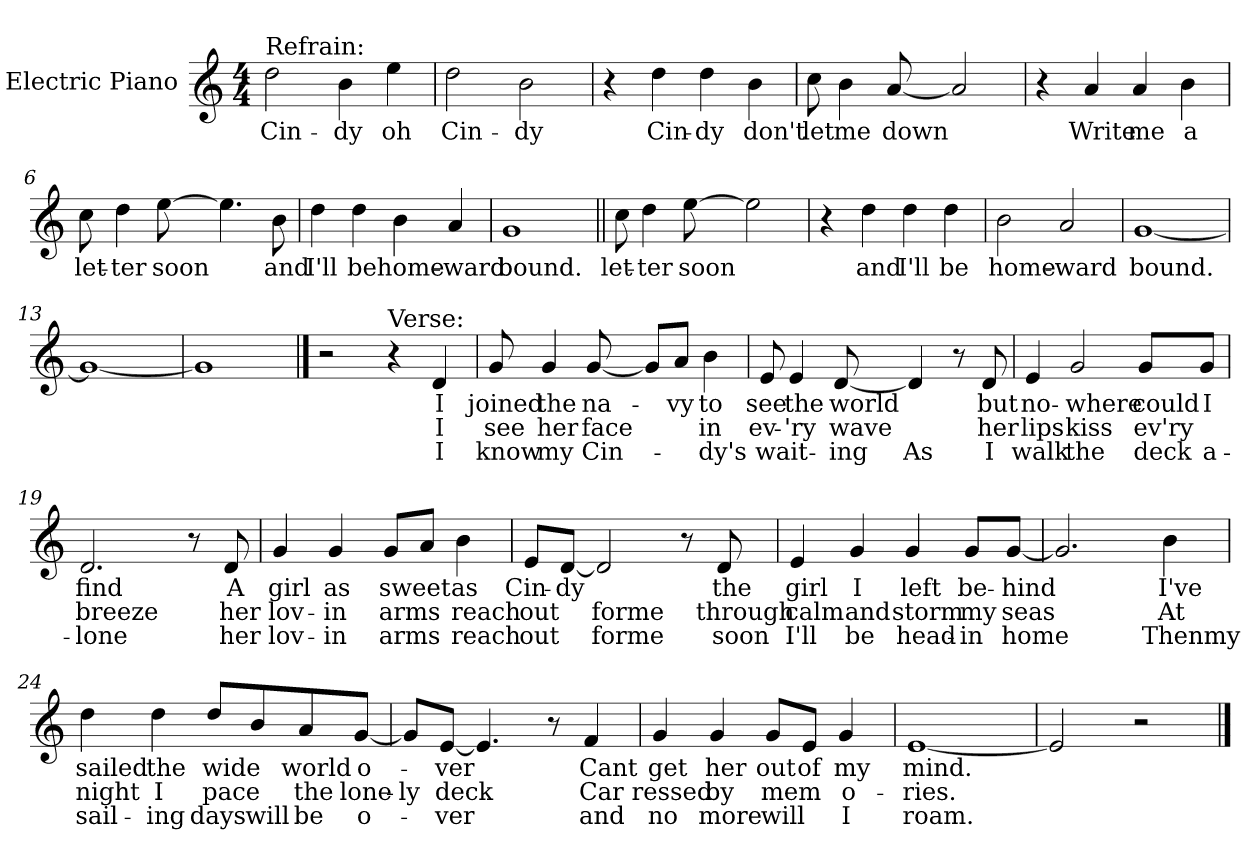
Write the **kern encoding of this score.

**kern	**text	**text	**text
*part1	*part1	*part1	*part1
*staff1	*staff1	*staff1	*staff1
*I"Electric Piano	*	*	*
*I'E.Pno	*	*	*
*clefG2	*	*	*
*k[]	*	*	*
*C:	*	*	*
*M4/4	*	*	*
=1	=1	=1	=1
!LO:TX:a:t=Refrain&colon;	!	!	!
2dd\	Cin-	.	.
4b\	-dy	.	.
4ee\	oh	.	.
=2	=2	=2	=2
2dd\	Cin-	.	.
2b\	-dy	.	.
=3	=3	=3	=3
4r	.	.	.
4dd\	Cin-	.	.
4dd\	-dy	.	.
4b\	don't	.	.
=4	=4	=4	=4
8cc\	let	.	.
4b\	me	.	.
[8a/	down	.	.
2a/]	.	.	.
=5	=5	=5	=5
4r	.	.	.
4a/	Write	.	.
4a/	me	.	.
4b\	a	.	.
!!LO:LB:g=z
=6	=6	=6	=6
8cc\	let-	.	.
4dd\	-ter	.	.
[8ee\	soon	.	.
4.ee\]	.	.	.
8b\	and	.	.
=7	=7	=7	=7
4dd\	I'll	.	.
4dd\	be	.	.
4b\	home-	.	.
4a/	-ward	.	.
=8	=8	=8	=8
1g	bound.	.	.
=9||	=9||	=9||	=9||
8cc\	let-	.	.
4dd\	-ter	.	.
[8ee\	soon	.	.
2ee\]	.	.	.
=10	=10	=10	=10
4r	.	.	.
4dd\	and	.	.
4dd\	I'll	.	.
4dd\	be	.	.
!!LO:LB:g=z
=11	=11	=11	=11
2b\	home-	.	.
2a/	-ward	.	.
=12	=12	=12	=12
[1g	bound.	.	.
=13	=13	=13	=13
1g_	.	.	.
=14	=14	=14	=14
1g]	.	.	.
!!LO:LB:g=z
==15	==15	==15	==15
2r	.	.	.
!LO:TX:a:t=Verse&colon;	!	!	!
4r	.	.	.
4d/	I	I	I
=16	=16	=16	=16
8g/	joined	see	know
4g/	the	her	my
[8g/	na-	face	Cin-
8g/L]	.	.	.
8a/J	-vy	.	.
4b\	to	in	-dy's
=17	=17	=17	=17
8e/	see	ev-	-wait-
4e/	the	-'ry	.
[8d/	world	wave	ing
4d/]	.	.	As
8r	.	.	.
8d/	but	her	I
=18	=18	=18	=18
4e/	no-	lips	walk
2g/	-where	kiss	the
8g/L	could	ev'ry	deck
8g/J	I	.	a-
=19	=19	=19	=19
2.d/	find	breeze	-lone
8r	.	.	.
8d/	A	her	her
!!LO:LB:g=z
=20	=20	=20	=20
4g/	girl	lov-	lov-
4g/	as	-in	-in
8g/L	sweet	arms	arms
8a/J	.	.	.
4b\	as	reach	reach
=21	=21	=21	=21
8e/L	Cin-	out	out
[8d/J	-dy	.	.
2d/]	.	forme	forme
8r	.	.	.
8d/	the	through	soon
=22	=22	=22	=22
4e/	girl	calm	I'll
4g/	I	and	be
4g/	left	storm	head-
8g/L	be-	my	-in
[8g/J	-hind	seas	home
!!LO:LB:g=z
=23	=23	=23	=23
2.g/]	.	.	.
4b\	I've	At	Thenmy
=24	=24	=24	=24
4dd\	sailed	night	sail-
4dd\	the	I	-ing
8dd/L	-wide	pace	days
8b/	.	.	will
8a/	world	the	be
[8g/J	-o-	lone-	o-
=25	=25	=25	=25
8g/L]	.	-ly	.
[8e/J	ver	deck	ver
4.e/]	.	.	.
8r	.	.	.
4f/	Cant	Car	and
=26	=26	=26	=26
4g/	get	-ressed	no
4g/	her	by	more
8g/L	out	-mem	will
8e/J	of	.	.
4g/	my	o-	I
=27	=27	=27	=27
[1e	mind.	-ries.	roam.
=28	=28	=28	=28
2e/]	.	.	.
2r	.	.	.
==	==	==	==
*-	*-	*-	*-
